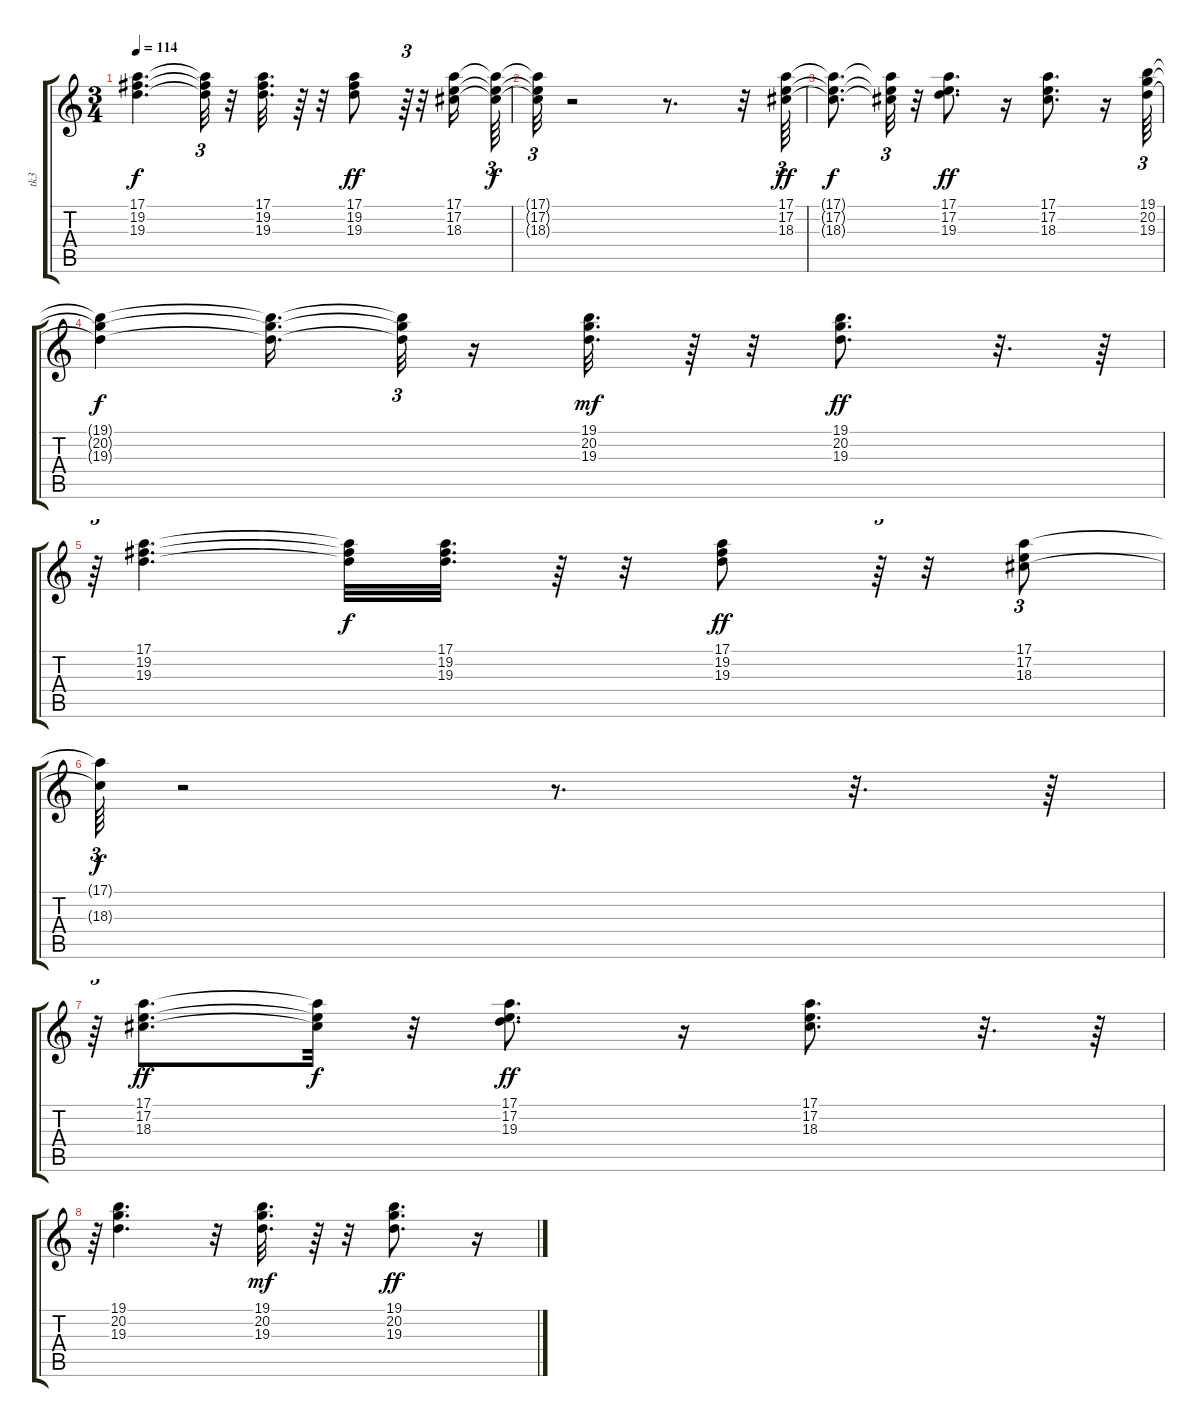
\track ("tk3" "tk3") {instrument drawbarorgan}
\staff {score tabs}
\tuning (E4 B3 G3 D3 A2 E2) {hide}
\ts (3 4)
\tempo 114
\clef g2
\ks c
(17.1{t} 19.2{t} 19.3{t}).4{d dy f} (17.1{t} 19.2{t} 19.3{t}).32{tu (3 2)} r.32 (17.1 19.2 19.3).32{d} r.64 r.32 (17.1 19.2 19.3).8{dy ff} r.64{tu (3 2)} r.32 (17.1 17.2 18.3).16 (17.1{t} 17.2{t} 18.3{t}).64{tu (3 2) dy f} |
(17.1{t} 17.2{t} 18.3{t}).32{tu (3 2)} r.2 r.8{d} r.32 (17.1 17.2 18.3).64{tu (3 2) dy ff} |
(17.1{t} 17.2{t} 18.3{t}).8{d dy f} (17.1{t} 17.2{t} 18.3{t}).32{tu (3 2)} r.32 (17.1 17.2 19.3).8{d dy ff} r.16 (17.1 17.2 18.3).8{d} r.16 (19.1 20.2 19.3).64{tu (3 2)} |
(19.1{t} 20.2{t} 19.3{t}).4{dy f} (19.1{t} 20.2{t} 19.3{t}).16{d} (19.1{t} 20.2{t} 19.3{t}).32{tu (3 2)} r.16 (19.1 20.2 19.3).32{d dy mf} r.64 r.32 (19.1 20.2 19.3).8{d dy ff} r.32{d} r.64 |
r.64{tu (3 2)} (17.1 19.2 19.3).4{d} (17.1{t} 19.2{t} 19.3{t}).32{dy f} (17.1 19.2 19.3).32{d} r.64 r.32 (17.1 19.2 19.3).8{dy ff} r.64{tu (3 2)} r.32 (17.1 17.2 18.3).8{tu (3 2)} |
(17.1{t} 18.3{t}).64{tu (3 2) dy f} r.2 r.8{d} r.32{d} r.64 |
r.64{tu (3 2)} (17.1 17.2 18.3).8{d dy ff} (17.1{t} 17.2{t} 18.3{t}).32{dy f} r.32 (17.1 17.2 19.3).8{d dy ff} r.16 (17.1 17.2 18.3).8{d} r.32{d} r.64 |
r.64{tu (3 2)} (19.1 20.2 19.3).4{d} r.32 (19.1 20.2 19.3).32{d dy mf} r.64 r.32 (19.1 20.2 19.3).8{d dy ff} r.16
